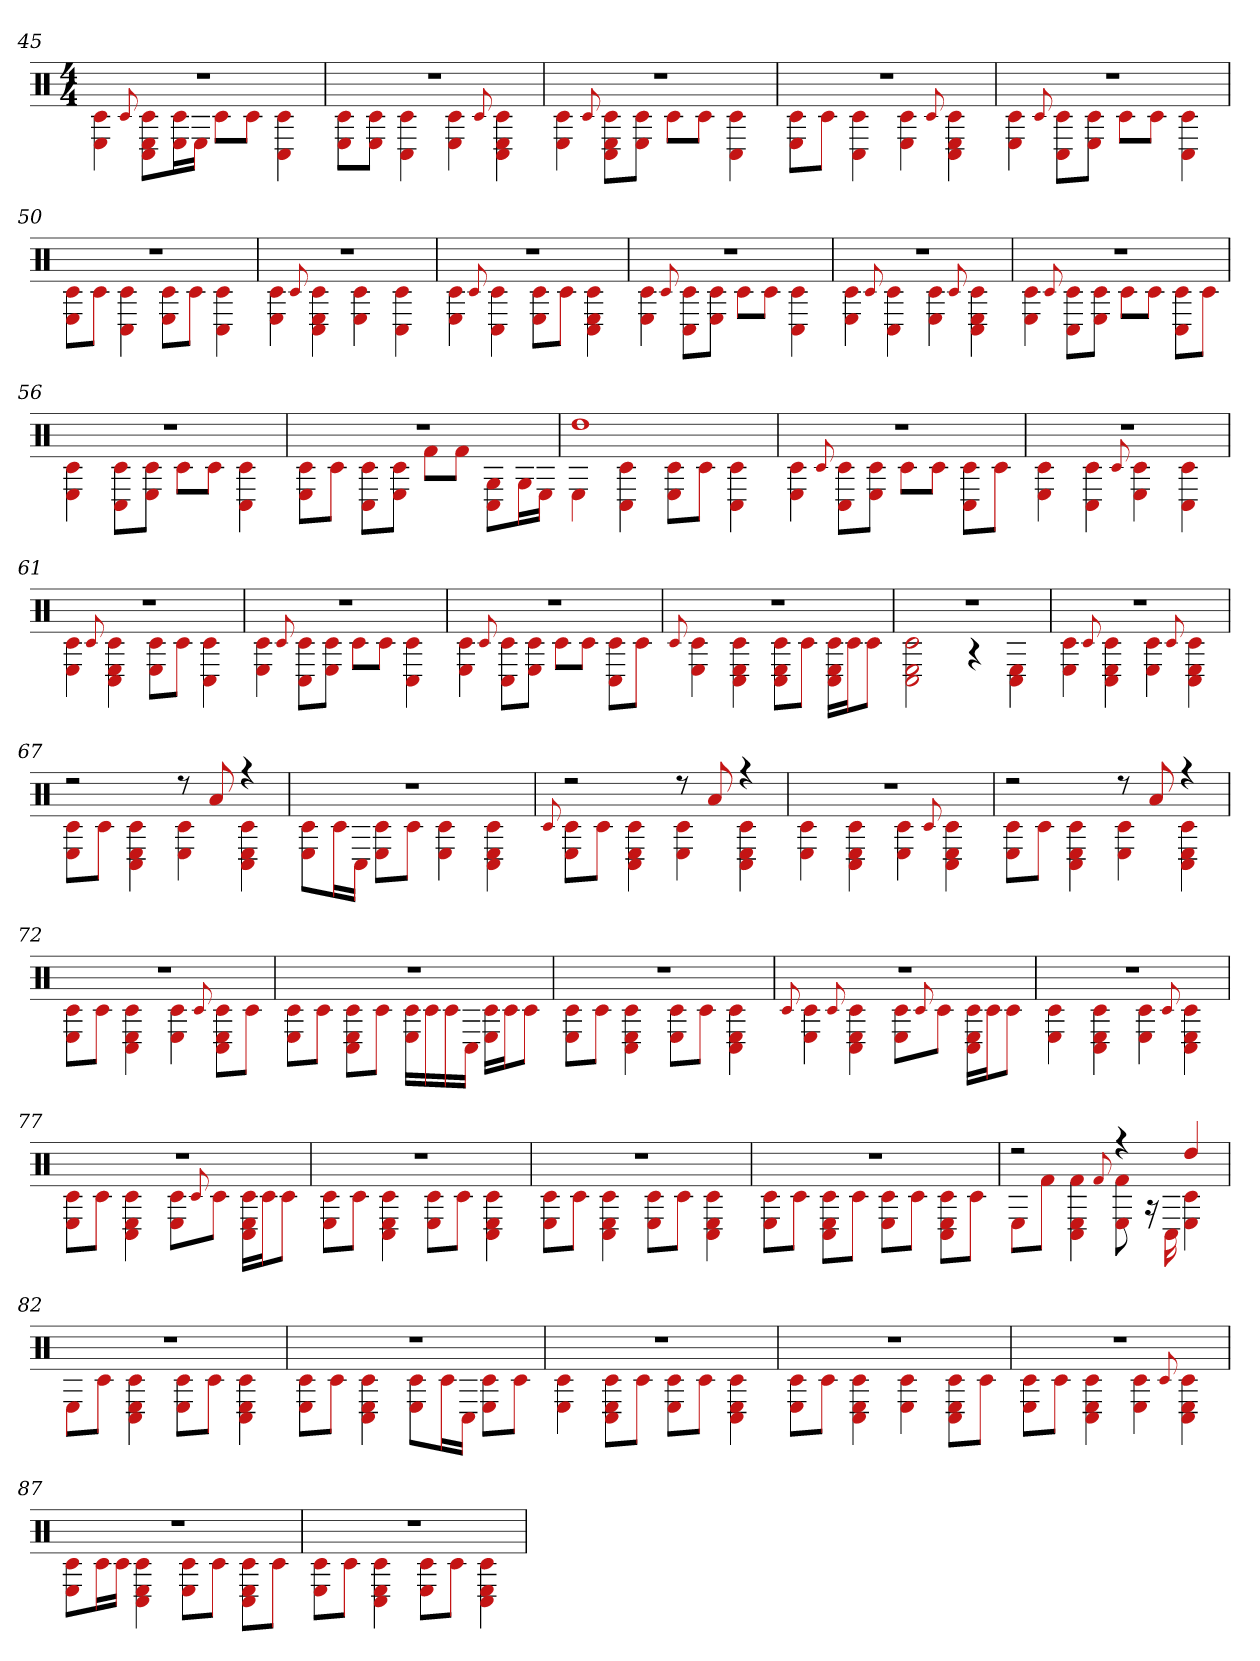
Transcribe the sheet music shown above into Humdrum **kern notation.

**kern
*part1
*staff1
*clefX
*k[]
*M4/4
=45
*^
1r	4c# 4E
.	8qqc#
.	8E 8C# 8c#L
.	16E 16c#L
.	16EJJ
.	8c#L
.	8c#J
.	4C# 4c#
=46	=46
1r	8c# 8EL
.	8c# 8EJ
.	4C# 4c#
.	4c# 4E
.	8qqc#
.	4E 4C# 4c#
=47	=47
1r	4c# 4E
.	8qqc#
.	8E 8c# 8C#L
.	8c# 8EJ
.	8c#L
.	8c#J
.	4C# 4c#
=48	=48
1r	8E 8c#L
.	8c#J
.	4c# 4C#
.	4c# 4E
.	8qqc#
.	4E 4C# 4c#
=49	=49
1r	4c# 4E
.	8qqc#
.	8C# 8c#L
.	8c# 8EJ
.	8c#L
.	8c#J
.	4C# 4c#
=50	=50
1r	8E 8c#L
.	8c#J
.	4C# 4c#
.	8E 8c#L
.	8c#J
.	4C# 4c#
=51	=51
1r	4E 4c#
.	8qqc#
.	4E 4C# 4c#
.	4E 4c#
.	4C# 4c#
=52	=52
1r	4E 4c#
.	8qqc#
.	4C# 4c#
.	8E 8c#L
.	8c#J
.	4C# 4c# 4E
=53	=53
1r	4c# 4E
.	8qqc#
.	8C# 8c#L
.	8E 8c#J
.	8c#L
.	8c#J
.	4C# 4c#
=54	=54
1r	4c# 4E
.	8qqc#
.	4C# 4c#
.	4c# 4E
.	8qqc#
.	4C# 4c# 4E
=55	=55
1r	4c# 4E
.	8qqc#
.	8C# 8c#L
.	8c# 8EJ
.	8c#L
.	8c#J
.	8C# 8c#L
.	8c#J
=56	=56
1r	4E 4c#
.	8C# 8c#L
.	8E 8c#J
.	8c#L
.	8c#J
.	4C# 4c#
=57	=57
1r	8E 8c#L
.	8c#J
.	8C# 8c#L
.	8E 8c#J
.	8f#L
.	8f#J
.	8C# 8GL
.	16GL
.	16EJJ
=58	=58
1dd	4E
.	4C# 4c#
.	8E 8c#L
.	8c#J
.	4C# 4c#
=59	=59
1r	4c# 4E
.	8qqc#
.	8C# 8c#L
.	8c# 8EJ
.	8c#L
.	8c#J
.	8C# 8c#L
.	8c#J
=60	=60
1r	4E 4c#
.	4C# 4c#
.	8qqc#
.	4E 4c#
.	4C# 4c#
=61	=61
1r	4E 4c#
.	8qqc#
.	4E 4C# 4c#
.	8E 8c#L
.	8c#J
.	4C# 4c#
=62	=62
1r	4c# 4E
.	8qqc#
.	8C# 8c#L
.	8E 8c#J
.	8c#L
.	8c#J
.	4C# 4c#
=63	=63
1r	4E 4c#
.	8qqc#
.	8C# 8c#L
.	8c# 8EJ
.	8c#L
.	8c#J
.	8C# 8c#L
.	8c#J
=64	=64
.	8qqc#
1r	4E 4c#
.	4C# 4E 4c#
.	8C# 8E 8c#L
.	8c#J
.	16C# 16E 16c#LL
.	16c#J
.	8c#J
=65	=65
1r	2C# 2E 2c#
.	4r
.	4C# 4E
=66	=66
1r	4E 4c#
.	8qqc#
.	4C# 4E 4c#
.	4c# 4E
.	8qqc#
.	4C# 4c# 4E
=67	=67
2r	8E 8c#L
.	8c#J
.	4C# 4E 4c#
8r	4c# 4E
8a	.
4r	4C# 4c# 4E
=68	=68
1r	8c# 8EL
.	16c#L
.	16C#JJ
.	8c# 8EL
.	8c#J
.	4E 4c#
.	4C# 4c# 4E
=69	=69
.	8qqc#
2r	8c# 8EL
.	8c#J
.	4C# 4c# 4E
8r	4E 4c#
8a	.
4r	4C# 4E 4c#
=70	=70
1r	4c# 4E
.	4c# 4C# 4E
.	4c# 4E
.	8qqc#
.	4C# 4c# 4E
=71	=71
2r	8E 8c#L
.	8c#J
.	4C# 4E 4c#
8r	4E 4c#
8a	.
4r	4C# 4E 4c#
=72	=72
1r	8c# 8EL
.	8c#J
.	4C# 4c# 4E
.	4E 4c#
.	8qqc#
.	8C# 8E 8c#L
.	8c#J
=73	=73
1r	8E 8c#L
.	8c#J
.	8C# 8c# 8EL
.	8c#J
.	16c# 16ELL
.	16c#
.	16c#
.	16C#JJ
.	16c# 16ELL
.	16c#J
.	8c#J
=74	=74
1r	8c# 8EL
.	8c#J
.	4C# 4c# 4E
.	8E 8c#L
.	8c#J
.	4C# 4c# 4E
=75	=75
.	8qqc#
1r	4E 4c#
.	8qqc#
.	4C# 4c# 4E
.	8E 8c#L
.	8qqc#
.	8c#J
.	16C# 16E 16c#LL
.	16c#J
.	8c#J
=76	=76
1r	4E 4c#
.	4C# 4E 4c#
.	4E 4c#
.	8qqc#
.	4C# 4c# 4E
=77	=77
1r	8E 8c#L
.	8c#J
.	4E 4c# 4C#
.	8c# 8EL
.	8qqc#
.	8c#J
.	16C# 16c# 16ELL
.	16c#J
.	8c#J
=78	=78
1r	8E 8c#L
.	8c#J
.	4C# 4c# 4E
.	8E 8c#L
.	8c#J
.	4C# 4c# 4E
=79	=79
1r	8E 8c#L
.	8c#J
.	4C# 4c# 4E
.	8E 8c#L
.	8c#J
.	4C# 4E 4c#
=80	=80
1r	8E 8c#L
.	8c#J
.	8C# 8c# 8EL
.	8c#J
.	8c# 8EL
.	8c#J
.	8C# 8c# 8EL
.	8c#J
=81	=81
2r	8EL
.	8f#J
.	4C# 4E 4f#
.	8qqf#
4r	8E 8f#
.	16r
.	16C#
4dd	4E 4c#
=82	=82
1r	8EL
.	8c#J
.	4C# 4c# 4E
.	8E 8c#L
.	8c#J
.	4C# 4c# 4E
=83	=83
1r	8E 8c#L
.	8c#J
.	4C# 4E 4c#
.	8E 8c#L
.	16c#L
.	16C#JJ
.	8c# 8EL
.	8c#J
=84	=84
1r	4E 4c#
.	8E 8C# 8c#L
.	8c#J
.	8E 8c#L
.	8c#J
.	4C# 4c# 4E
=85	=85
1r	8E 8c#L
.	8c#J
.	4C# 4c# 4E
.	4E 4c#
.	8C# 8c# 8EL
.	8c#J
=86	=86
1r	8c# 8EL
.	8c#J
.	4C# 4c# 4E
.	4E 4c#
.	8qqc#
.	4C# 4E 4c#
=87	=87
1r	8E 8c#L
.	16c#L
.	16c#JJ
.	4C# 4E 4c#
.	8E 8c#L
.	8c#J
.	8C# 8E 8c#L
.	8c#J
=88	=88
1r	8c# 8EL
.	8c#J
.	4C# 4c# 4E
.	8E 8c#L
.	8c#J
.	4C# 4E 4c#
*v	*v
=
*-
